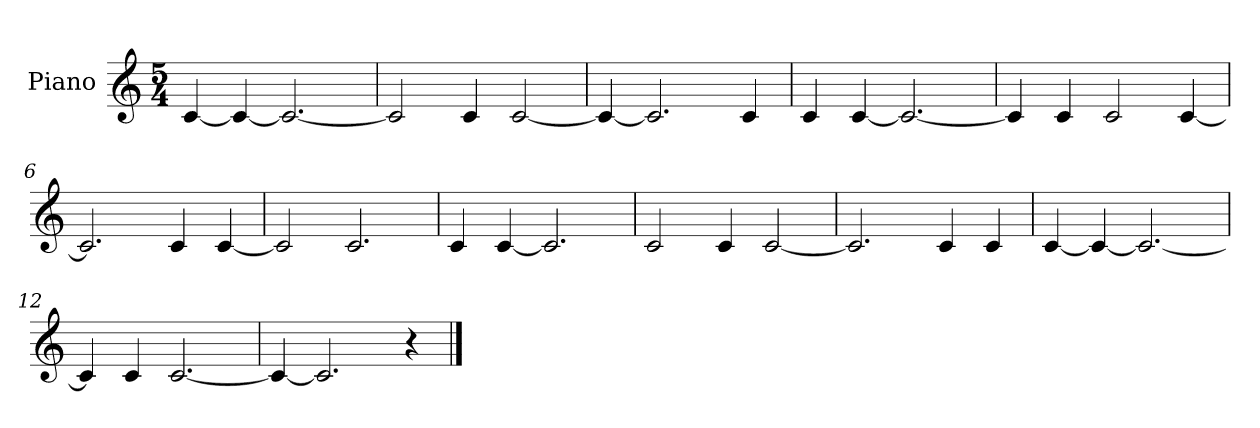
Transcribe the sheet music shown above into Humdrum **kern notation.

**kern
*part1
*staff1
*I"Piano
*I'Pno.
*clefG2
*k[]
*M5/4
*MM90
=1
[4c/
4c/_
2.c/_
=2
2c/]
4c/
[2c/
=3
4c/_
2.c/]
4c/
=4
4c/
[4c/
2.c/_
=5
4c/]
4c/
2c/
[4c/
=6
2.c/]
4c/
[4c/
=7
2c/]
2.c/
=8
4c/
[4c/
2.c/]
=9
2c/
4c/
[2c/
=10
2.c/]
4c/
4c/
=11
[4c/
4c/_
2.c/_
=12
4c/]
4c/
[2.c/
=13
4c/_
2.c/]
4r
==
*-
